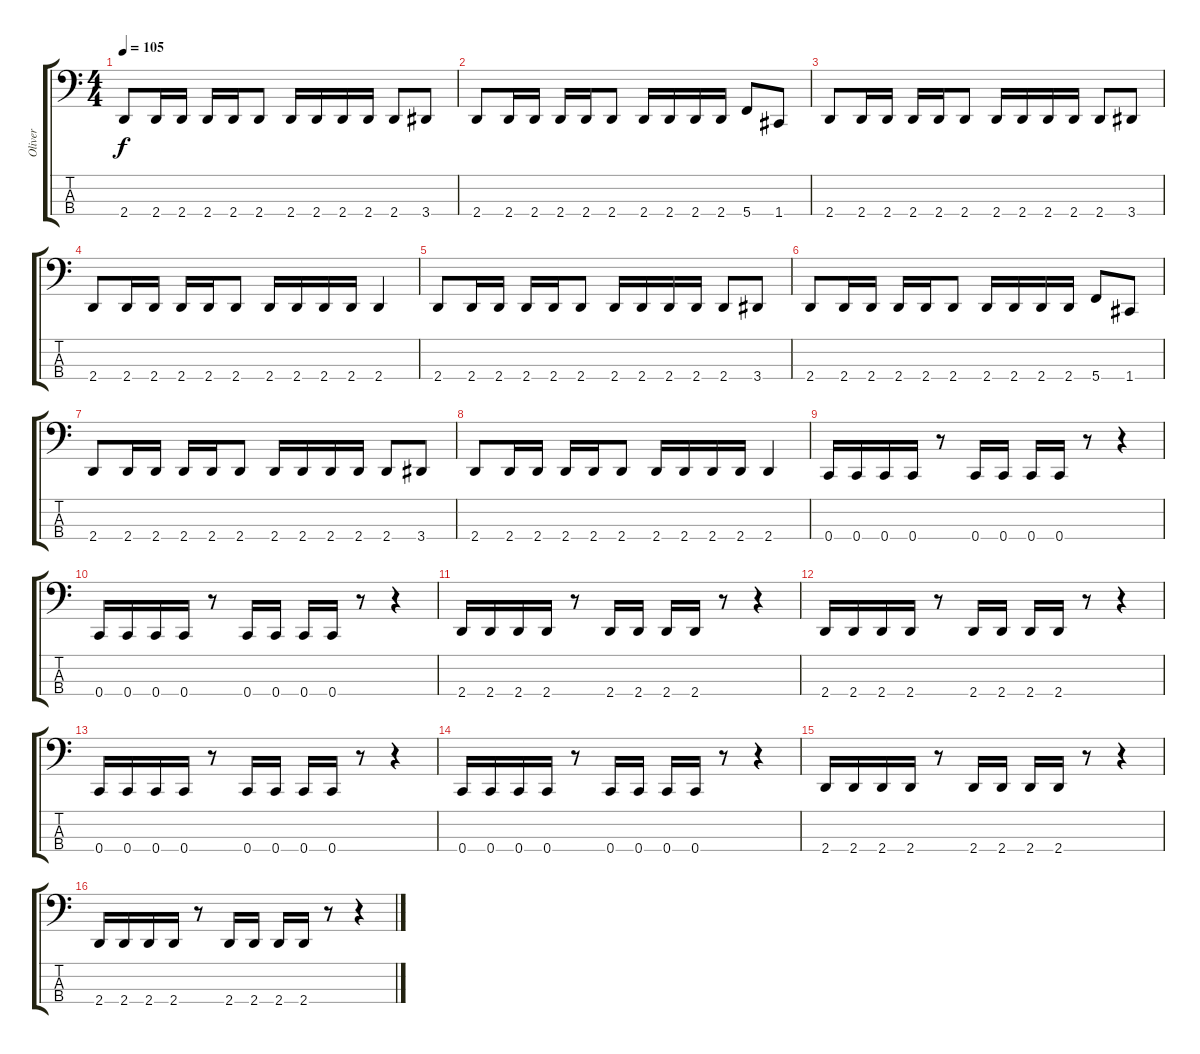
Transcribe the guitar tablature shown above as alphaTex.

\track ("Oliver" "Oliver") {instrument electricbasspick}
\staff {score tabs}
\tuning (Eb2 Bb1 F1 C1) {hide}
\ts (4 4)
\tempo 105
\clef f4
\ks c
2.4.8{dy f} 2.4.16 2.4.16 2.4.16 2.4.16 2.4.8 2.4.16 2.4.16 2.4.16 2.4.16 2.4.8 3.4.8 |
2.4.8 2.4.16 2.4.16 2.4.16 2.4.16 2.4.8 2.4.16 2.4.16 2.4.16 2.4.16 5.4.8 1.4.8 |
2.4.8 2.4.16 2.4.16 2.4.16 2.4.16 2.4.8 2.4.16 2.4.16 2.4.16 2.4.16 2.4.8 3.4.8 |
2.4.8 2.4.16 2.4.16 2.4.16 2.4.16 2.4.8 2.4.16 2.4.16 2.4.16 2.4.16 2.4.4 |
2.4.8 2.4.16 2.4.16 2.4.16 2.4.16 2.4.8 2.4.16 2.4.16 2.4.16 2.4.16 2.4.8 3.4.8 |
2.4.8 2.4.16 2.4.16 2.4.16 2.4.16 2.4.8 2.4.16 2.4.16 2.4.16 2.4.16 5.4.8 1.4.8 |
2.4.8 2.4.16 2.4.16 2.4.16 2.4.16 2.4.8 2.4.16 2.4.16 2.4.16 2.4.16 2.4.8 3.4.8 |
2.4.8 2.4.16 2.4.16 2.4.16 2.4.16 2.4.8 2.4.16 2.4.16 2.4.16 2.4.16 2.4.4 |
0.4.16 0.4.16 0.4.16 0.4.16 r.8 0.4.16 0.4.16 0.4.16 0.4.16 r.8 r.4 |
0.4.16 0.4.16 0.4.16 0.4.16 r.8 0.4.16 0.4.16 0.4.16 0.4.16 r.8 r.4 |
2.4.16 2.4.16 2.4.16 2.4.16 r.8 2.4.16 2.4.16 2.4.16 2.4.16 r.8 r.4 |
2.4.16 2.4.16 2.4.16 2.4.16 r.8 2.4.16 2.4.16 2.4.16 2.4.16 r.8 r.4 |
0.4.16 0.4.16 0.4.16 0.4.16 r.8 0.4.16 0.4.16 0.4.16 0.4.16 r.8 r.4 |
0.4.16 0.4.16 0.4.16 0.4.16 r.8 0.4.16 0.4.16 0.4.16 0.4.16 r.8 r.4 |
2.4.16 2.4.16 2.4.16 2.4.16 r.8 2.4.16 2.4.16 2.4.16 2.4.16 r.8 r.4 |
2.4.16 2.4.16 2.4.16 2.4.16 r.8 2.4.16 2.4.16 2.4.16 2.4.16 r.8 r.4
